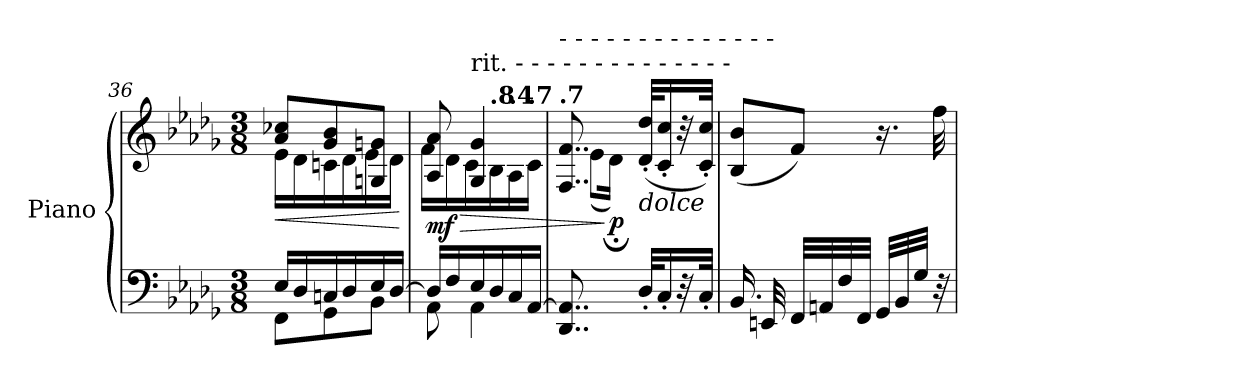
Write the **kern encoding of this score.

**kern	**kern	**dynam
*part1	*part1	*part1
*staff2	*staff1	*staff1/2
*I"Piano	*	*
*I'Pno.	*	*
*clefF4	*clefG2	*
*k[b-e-a-d-g-]	*k[b-e-a-d-g-]	*
*M3/8	*M3/8	*
=36	=36	=36
*^	*	*
!	!	!	!LO:HP:b
*	*	*^	*
16E-/LL	8FF\L	8a-/ 8cc-X/L	16e-\LL	<
16D-/	.	.	16d-\	.
16Cn/	8GG-\	8g-/ 8b-/	16cn\	.
16D-/	.	.	16d-\	.
16E-/	8BB-\J	8Gn/ 8gn/J	16e-\	.
[16D-/JJ	.	.	16d-\JJ	.
*v	*v	*	*	*
*	*v	*v	*
.	.	[
=37	=37	=37
*^	*	*
!	!	!	!LO:HP:b
*	*	*^	*
!	!	!	!	!LO:DY:n=1:b
16D-/LL]	8AA-\	8A-/ 8a-/	16f\LL	> mf
16F/	.	.	16d-\	.
*	*	*MM26	*	*
!	!	!LO:TX:a:t=rit. - - - - - - - - - - - - - -	!	!
16E-/	4AA-\	4G-/ 4g-/	16c\	.
*	*	*MM26	*	*
!	!	!	!LO:TX:a:B:t=.8	!
16D-/	.	.	16B-\	.
*	*	*MM26	*	*
!	!	!	!LO:TX:a:B:t=.4	!
16C/	.	.	16A-\	.
*	*	*MM25	*	*
!	!	!	!LO:TX:a:B:t=.7	!
[16AA-/JJ	.	.	16c\JJ	.
*v	*v	*	*	*
!!LO:LB:g=z	!!
=38	=38	=38	=38
*	*MM25	*	*
!	!LO:TX:a:B:t=.7	!	!
!	!LO:TX:a:t=- - - - - - - - - - - - - -	!	!
8..DD-/ 8..AA-/]	8..F/ 8..f/	(<8e-\L	.
!	!	!	!LO:DY:n=1:b
.	.	16d-;<\Jk)	] p
.	.	8.ryy	.
*	*MM35	*	*
!	!LO:TX:b:i:t=dolce	!	!
32D-'/KLL	(>32d-/' 32dd-/'KLL	.	.
16C'/	16c/' 16cc/'	.	.
32r	32r	.	.
32C'/JJk	32c/' 32cc/'JJk)	.	.
*	*v	*v	*
=39	=39	=39
16.BB-/	(>8B-/ 8b-/L	.
32EEn/	.	.
32FF/LLL	8f/J)	.
32AAn/	.	.
32F/	.	.
32FF/JJJ	.	.
32GG-/LLL	16.r	.
32BB-/	.	.
32G-/JJJ	.	.
32r	32ff\	.
=	=	=
*-	*-	*-
